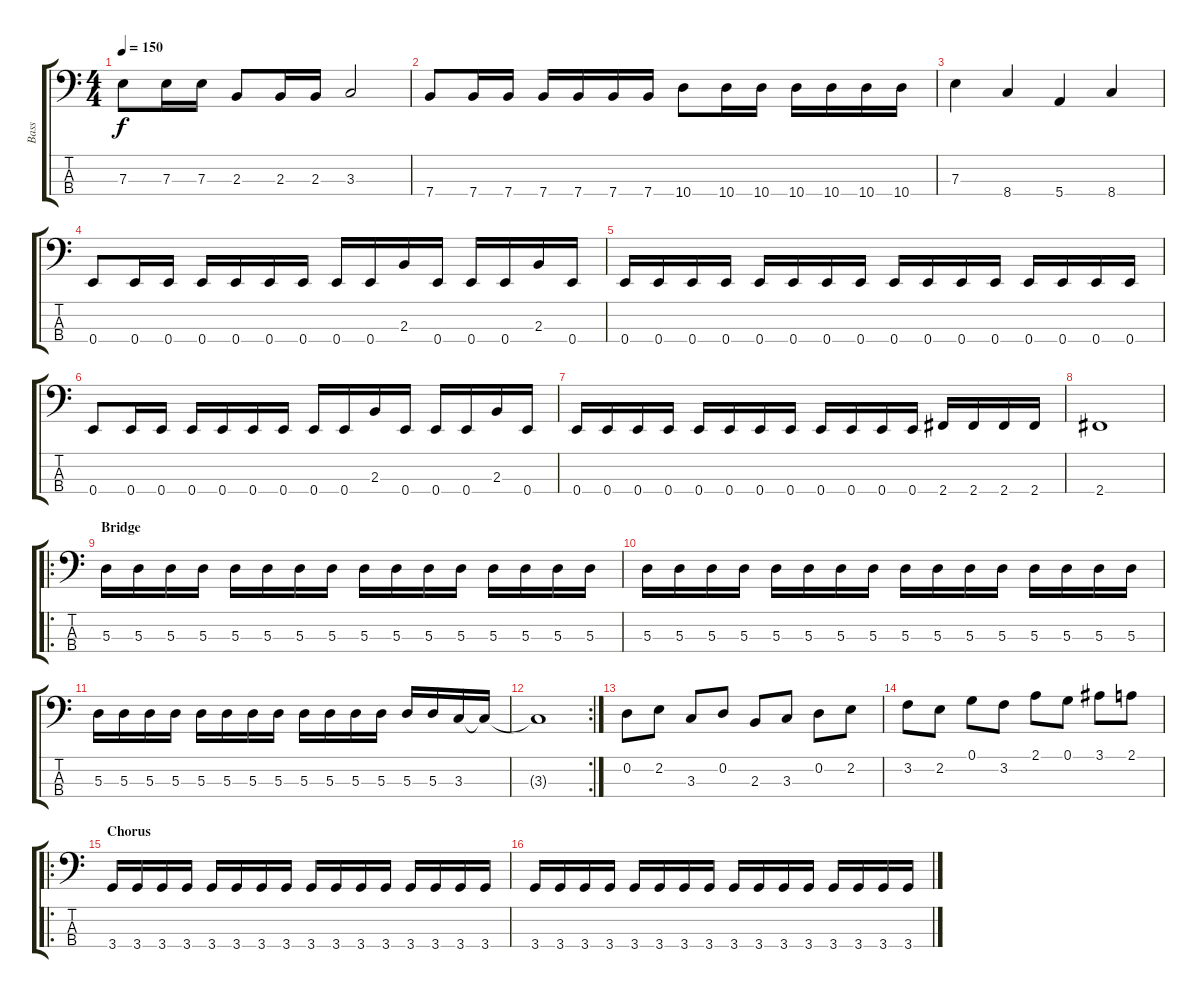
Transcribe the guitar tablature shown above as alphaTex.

\track ("Bass" "Bass") {instrument electricbassfinger}
\staff {score tabs}
\tuning (G2 D2 A1 E1) {hide}
\ts (4 4)
\tempo 150
\clef f4
\ks c
7.3.8{dy f} 7.3.16 7.3.16 2.3.8 2.3.16 2.3.16 3.3.2 |
7.4.8 7.4.16 7.4.16 7.4.16 7.4.16 7.4.16 7.4.16 10.4.8 10.4.16 10.4.16 10.4.16 10.4.16 10.4.16 10.4.16 |
7.3.4 8.4.4 5.4.4 8.4.4 |
0.4.8 0.4.16 0.4.16 0.4.16 0.4.16 0.4.16 0.4.16 0.4.16 0.4.16 2.3.16 0.4.16 0.4.16 0.4.16 2.3.16 0.4.16 |
0.4.16 0.4.16 0.4.16 0.4.16 0.4.16 0.4.16 0.4.16 0.4.16 0.4.16 0.4.16 0.4.16 0.4.16 0.4.16 0.4.16 0.4.16 0.4.16 |
0.4.8 0.4.16 0.4.16 0.4.16 0.4.16 0.4.16 0.4.16 0.4.16 0.4.16 2.3.16 0.4.16 0.4.16 0.4.16 2.3.16 0.4.16 |
0.4.16 0.4.16 0.4.16 0.4.16 0.4.16 0.4.16 0.4.16 0.4.16 0.4.16 0.4.16 0.4.16 0.4.16 2.4.16 2.4.16 2.4.16 2.4.16 |
2.4.1 |
\ro
\section ("" "Bridge")
5.3.16 5.3.16 5.3.16 5.3.16 5.3.16 5.3.16 5.3.16 5.3.16 5.3.16 5.3.16 5.3.16 5.3.16 5.3.16 5.3.16 5.3.16 5.3.16 |
5.3.16 5.3.16 5.3.16 5.3.16 5.3.16 5.3.16 5.3.16 5.3.16 5.3.16 5.3.16 5.3.16 5.3.16 5.3.16 5.3.16 5.3.16 5.3.16 |
5.3.16 5.3.16 5.3.16 5.3.16 5.3.16 5.3.16 5.3.16 5.3.16 5.3.16 5.3.16 5.3.16 5.3.16 5.3.16 5.3.16 3.3.16 3.3{t}.16 |
\rc 2
3.3{t}.1 |
0.2.8 2.2.8 3.3.8 0.2.8 2.3.8 3.3.8 0.2.8 2.2.8 |
3.2.8 2.2.8 0.1.8 3.2.8 2.1.8 0.1.8 3.1.8 2.1.8 |
\ro
\section ("" "Chorus")
3.4.16 3.4.16 3.4.16 3.4.16 3.4.16 3.4.16 3.4.16 3.4.16 3.4.16 3.4.16 3.4.16 3.4.16 3.4.16 3.4.16 3.4.16 3.4.16 |
3.4.16 3.4.16 3.4.16 3.4.16 3.4.16 3.4.16 3.4.16 3.4.16 3.4.16 3.4.16 3.4.16 3.4.16 3.4.16 3.4.16 3.4.16 3.4.16
